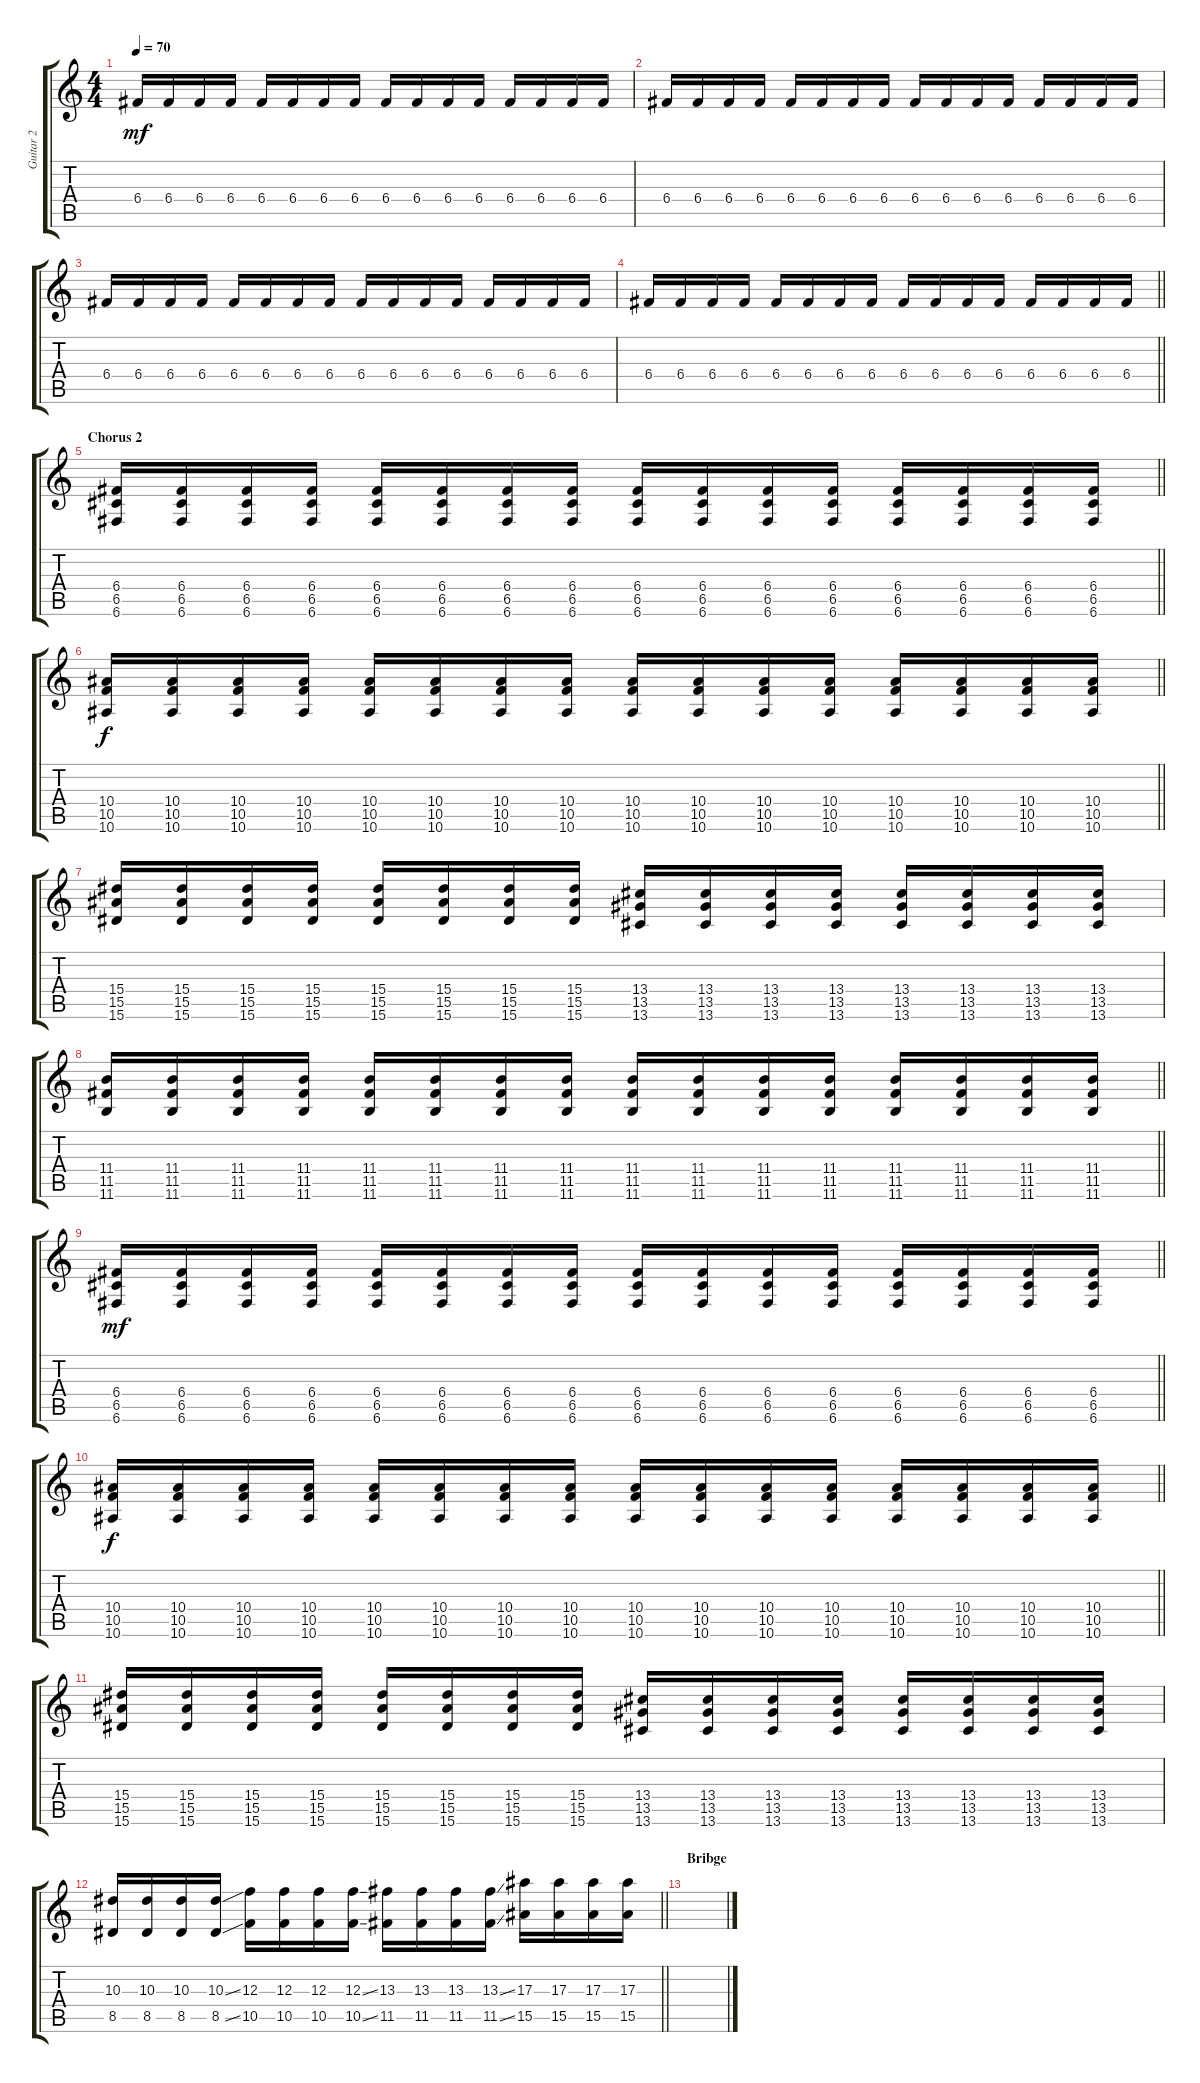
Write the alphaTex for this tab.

\track ("Guitar 2" "Guitar 2") {instrument overdrivenguitar}
\staff {score tabs}
\tuning (D4 A3 F3 C3 G2 C2) {hide}
\ts (4 4)
\tempo 70
\clef g2
\ks c
6.4.16{dy mf} 6.4.16 6.4.16 6.4.16 6.4.16 6.4.16 6.4.16 6.4.16 6.4.16 6.4.16 6.4.16 6.4.16 6.4.16 6.4.16 6.4.16 6.4.16 |
6.4.16 6.4.16 6.4.16 6.4.16 6.4.16 6.4.16 6.4.16 6.4.16 6.4.16 6.4.16 6.4.16 6.4.16 6.4.16 6.4.16 6.4.16 6.4.16 |
6.4.16 6.4.16 6.4.16 6.4.16 6.4.16 6.4.16 6.4.16 6.4.16 6.4.16 6.4.16 6.4.16 6.4.16 6.4.16 6.4.16 6.4.16 6.4.16 |
\barLineRight lightlight
6.4.16 6.4.16 6.4.16 6.4.16 6.4.16 6.4.16 6.4.16 6.4.16 6.4.16 6.4.16 6.4.16 6.4.16 6.4.16 6.4.16 6.4.16 6.4.16 |
\section ("" "Chorus 2")
\barLineRight lightlight
(6.4 6.5 6.6).16 (6.4 6.5 6.6).16 (6.4 6.5 6.6).16 (6.4 6.5 6.6).16 (6.4 6.5 6.6).16 (6.4 6.5 6.6).16 (6.4 6.5 6.6).16 (6.4 6.5 6.6).16 (6.4 6.5 6.6).16 (6.4 6.5 6.6).16 (6.4 6.5 6.6).16 (6.4 6.5 6.6).16 (6.4 6.5 6.6).16 (6.4 6.5 6.6).16 (6.4 6.5 6.6).16 (6.4 6.5 6.6).16 |
\barLineRight lightlight
(10.4 10.5 10.6).16{dy f} (10.4 10.5 10.6).16 (10.4 10.5 10.6).16 (10.4 10.5 10.6).16 (10.4 10.5 10.6).16 (10.4 10.5 10.6).16 (10.4 10.5 10.6).16 (10.4 10.5 10.6).16 (10.4 10.5 10.6).16 (10.4 10.5 10.6).16 (10.4 10.5 10.6).16 (10.4 10.5 10.6).16 (10.4 10.5 10.6).16 (10.4 10.5 10.6).16 (10.4 10.5 10.6).16 (10.4 10.5 10.6).16 |
(15.4 15.5 15.6).16 (15.4 15.5 15.6).16 (15.4 15.5 15.6).16 (15.4 15.5 15.6).16 (15.4 15.5 15.6).16 (15.4 15.5 15.6).16 (15.4 15.5 15.6).16 (15.4 15.5 15.6).16 (13.4 13.5 13.6).16 (13.4 13.5 13.6).16 (13.4 13.5 13.6).16 (13.4 13.5 13.6).16 (13.4 13.5 13.6).16 (13.4 13.5 13.6).16 (13.4 13.5 13.6).16 (13.4 13.5 13.6).16 |
\barLineRight lightlight
(11.4 11.5 11.6).16 (11.4 11.5 11.6).16 (11.4 11.5 11.6).16 (11.4 11.5 11.6).16 (11.4 11.5 11.6).16 (11.4 11.5 11.6).16 (11.4 11.5 11.6).16 (11.4 11.5 11.6).16 (11.4 11.5 11.6).16 (11.4 11.5 11.6).16 (11.4 11.5 11.6).16 (11.4 11.5 11.6).16 (11.4 11.5 11.6).16 (11.4 11.5 11.6).16 (11.4 11.5 11.6).16 (11.4 11.5 11.6).16 |
\barLineRight lightlight
(6.4 6.5 6.6).16{dy mf} (6.4 6.5 6.6).16 (6.4 6.5 6.6).16 (6.4 6.5 6.6).16 (6.4 6.5 6.6).16 (6.4 6.5 6.6).16 (6.4 6.5 6.6).16 (6.4 6.5 6.6).16 (6.4 6.5 6.6).16 (6.4 6.5 6.6).16 (6.4 6.5 6.6).16 (6.4 6.5 6.6).16 (6.4 6.5 6.6).16 (6.4 6.5 6.6).16 (6.4 6.5 6.6).16 (6.4 6.5 6.6).16 |
\barLineRight lightlight
(10.4 10.5 10.6).16{dy f} (10.4 10.5 10.6).16 (10.4 10.5 10.6).16 (10.4 10.5 10.6).16 (10.4 10.5 10.6).16 (10.4 10.5 10.6).16 (10.4 10.5 10.6).16 (10.4 10.5 10.6).16 (10.4 10.5 10.6).16 (10.4 10.5 10.6).16 (10.4 10.5 10.6).16 (10.4 10.5 10.6).16 (10.4 10.5 10.6).16 (10.4 10.5 10.6).16 (10.4 10.5 10.6).16 (10.4 10.5 10.6).16 |
(15.4 15.5 15.6).16 (15.4 15.5 15.6).16 (15.4 15.5 15.6).16 (15.4 15.5 15.6).16 (15.4 15.5 15.6).16 (15.4 15.5 15.6).16 (15.4 15.5 15.6).16 (15.4 15.5 15.6).16 (13.4 13.5 13.6).16 (13.4 13.5 13.6).16 (13.4 13.5 13.6).16 (13.4 13.5 13.6).16 (13.4 13.5 13.6).16 (13.4 13.5 13.6).16 (13.4 13.5 13.6).16 (13.4 13.5 13.6).16 |
\barLineRight lightlight
(10.3 8.5).16 (10.3 8.5).16 (10.3 8.5).16 (10.3{ss} 8.5{ss}).16 (12.3 10.5).16 (12.3 10.5).16 (12.3 10.5).16 (12.3{ss} 10.5{ss}).16 (13.3 11.5).16 (13.3 11.5).16 (13.3 11.5).16 (13.3{ss} 11.5{ss}).16 (17.3 15.5).16 (17.3 15.5).16 (17.3 15.5).16 (17.3 15.5).16 |
\section ("" "Bribge")
